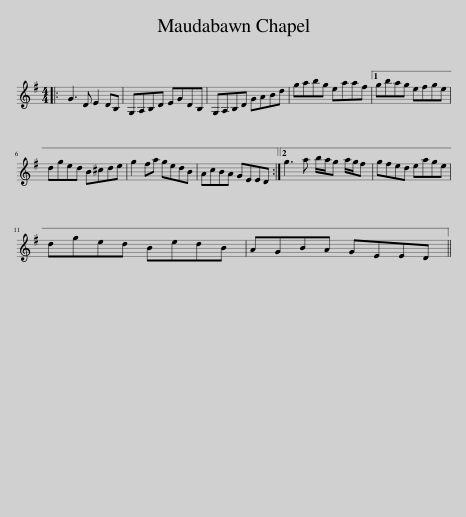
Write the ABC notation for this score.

X:1
L:1/8
M:4/4
I:linebreak $
K:G
V:1 treble
V:1
|: G3 D E2 DB, | G,A,B,D EGDB, | G,A,B,D GABd | gabg eaaf |1 gbag efge |$ %5
 dged B^cde | g2 fa gedB | AcBA GEED :|2 g3 a b/a/g a/g/f | gfed eage |$ %10
 dged BedB | AGBA GEED || %12
